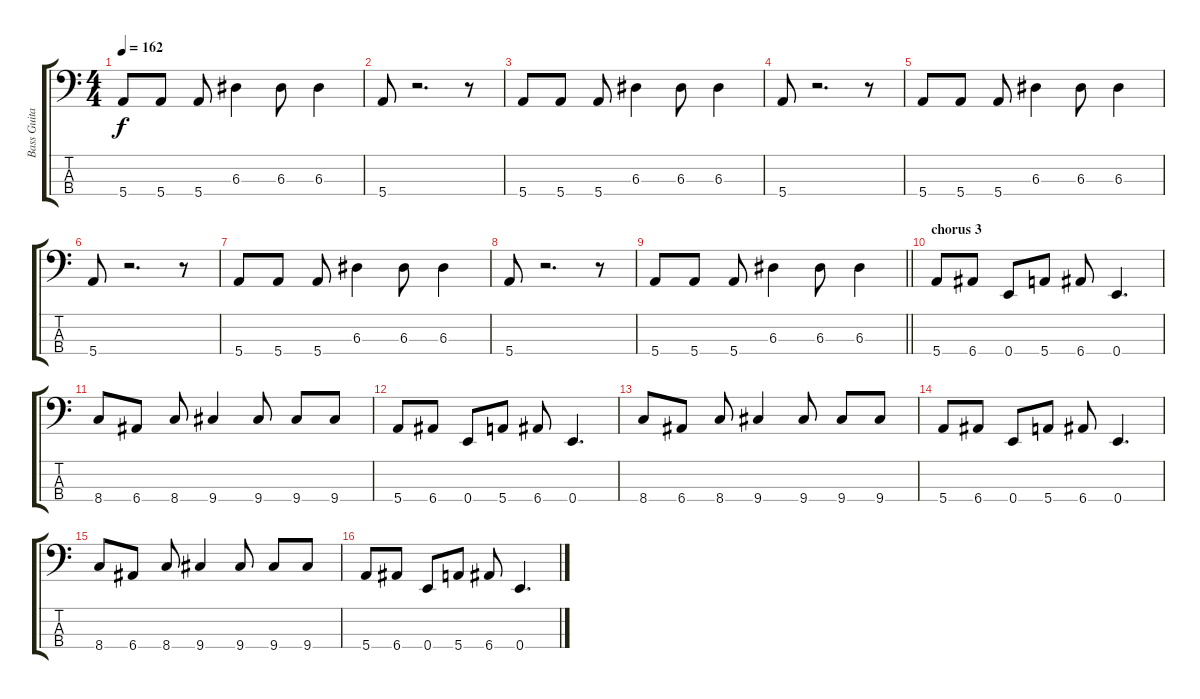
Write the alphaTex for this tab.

\track ("Bass Guitar" "Bass Guita") {instrument electricbasspick}
\staff {score tabs}
\tuning (G2 D2 A1 E1) {hide}
\ts (4 4)
\tempo 162
\clef f4
\ks c
5.4.8{dy f} 5.4.8 5.4.8 6.3.4 6.3.8 6.3.4 |
5.4.8 r.2{d} r.8 |
5.4.8 5.4.8 5.4.8 6.3.4 6.3.8 6.3.4 |
5.4.8 r.2{d} r.8 |
5.4.8 5.4.8 5.4.8 6.3.4 6.3.8 6.3.4 |
5.4.8 r.2{d} r.8 |
5.4.8 5.4.8 5.4.8 6.3.4 6.3.8 6.3.4 |
5.4.8 r.2{d} r.8 |
\barLineRight lightlight
5.4.8 5.4.8 5.4.8 6.3.4 6.3.8 6.3.4 |
\section ("" "chorus 3")
5.4.8 6.4.8 0.4.8 5.4.8 6.4.8 0.4.4{d} |
8.4.8 6.4.8 8.4.8 9.4.4 9.4.8 9.4.8 9.4.8 |
5.4.8 6.4.8 0.4.8 5.4.8 6.4.8 0.4.4{d} |
8.4.8 6.4.8 8.4.8 9.4.4 9.4.8 9.4.8 9.4.8 |
5.4.8 6.4.8 0.4.8 5.4.8 6.4.8 0.4.4{d} |
8.4.8 6.4.8 8.4.8 9.4.4 9.4.8 9.4.8 9.4.8 |
5.4.8 6.4.8 0.4.8 5.4.8 6.4.8 0.4.4{d}
